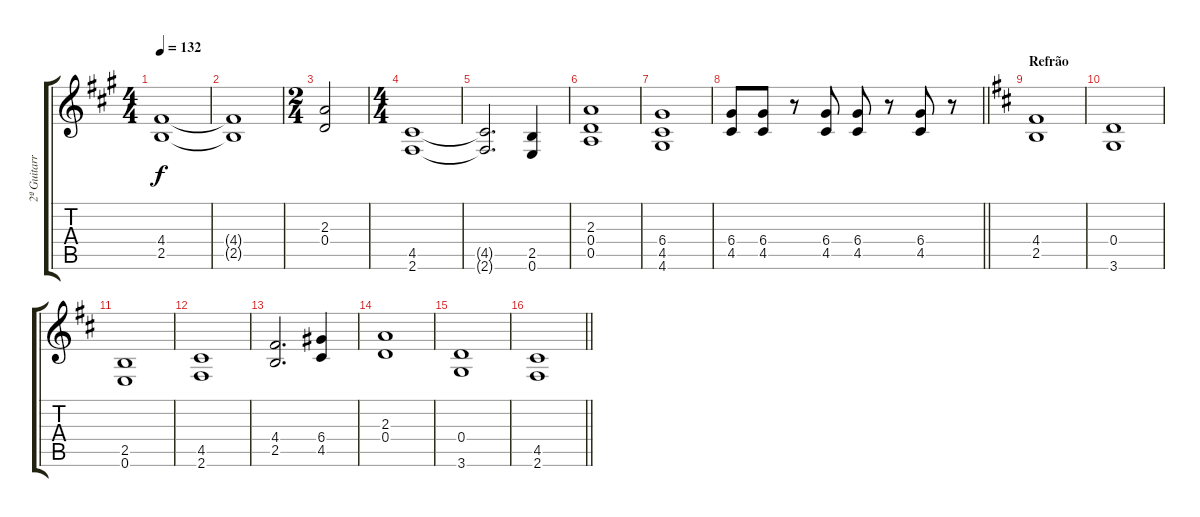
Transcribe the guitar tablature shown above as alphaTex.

\track ("2ª Guitarra" "2ª Guitarr") {instrument distortionguitar}
\staff {score tabs}
\tuning (E4 B3 G3 D3 A2 E2) {hide}
\ts (4 4)
\tempo 132
\clef g2
\ks f#minor
(4.4 2.5).1{dy f} |
(4.4{t} 2.5{t}).1 |
\ts (2 4)
(2.3 0.4).2 |
\ts (4 4)
(4.5 2.6).1 |
(4.5{t} 2.6{t}).2{d} (2.5 0.6).4 |
(2.3 0.4 0.5).1 |
(6.4 4.5 4.6).1 |
\barLineRight lightlight
(6.4 4.5).8 (6.4 4.5).8 r.8 (6.4 4.5).8 (6.4 4.5).8 r.8 (6.4 4.5).8 r.8 |
\section ("" "Refrão")
\ks bminor
(4.4 2.5).1 |
(0.4 3.6).1 |
(2.5 0.6).1 |
(4.5 2.6).1 |
(4.4 2.5).2{d} (6.4 4.5).4 |
(2.3 0.4).1 |
(0.4 3.6).1 |
\barLineRight lightlight
(4.5 2.6).1
